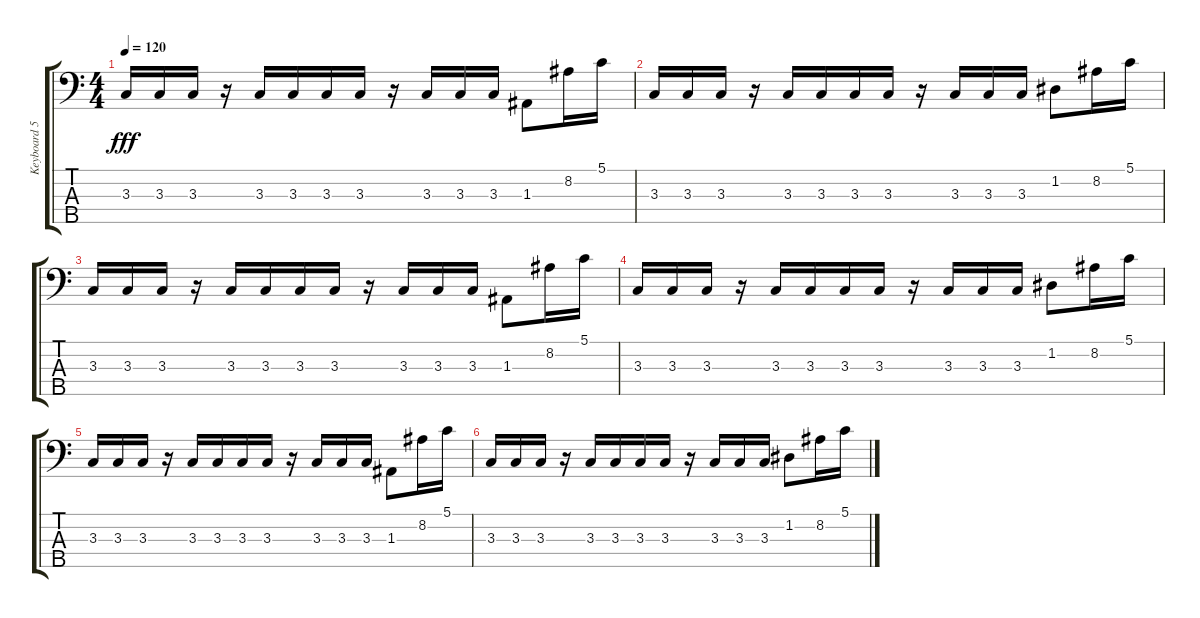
\track ("Keyboard 5" "Keyboard 5") {instrument synthbass1}
\staff {score tabs}
\tuning (G2 D2 A1 E1 B0) {hide}
\ts (4 4)
\tempo 120
\clef f4
\ks c
3.3.16{dy fff} 3.3.16 3.3.16 r.16 3.3.16 3.3.16 3.3.16 3.3.16 r.16 3.3.16 3.3.16 3.3.16 1.3.8 8.2.16 5.1.16 |
3.3.16 3.3.16 3.3.16 r.16 3.3.16 3.3.16 3.3.16 3.3.16 r.16 3.3.16 3.3.16 3.3.16 1.2.8 8.2.16 5.1.16 |
3.3.16 3.3.16 3.3.16 r.16 3.3.16 3.3.16 3.3.16 3.3.16 r.16 3.3.16 3.3.16 3.3.16 1.3.8 8.2.16 5.1.16 |
3.3.16 3.3.16 3.3.16 r.16 3.3.16 3.3.16 3.3.16 3.3.16 r.16 3.3.16 3.3.16 3.3.16 1.2.8 8.2.16 5.1.16 |
3.3.16 3.3.16 3.3.16 r.16 3.3.16 3.3.16 3.3.16 3.3.16 r.16 3.3.16 3.3.16 3.3.16 1.3.8 8.2.16 5.1.16 |
3.3.16 3.3.16 3.3.16 r.16 3.3.16 3.3.16 3.3.16 3.3.16 r.16 3.3.16 3.3.16 3.3.16 1.2.8 8.2.16 5.1.16
